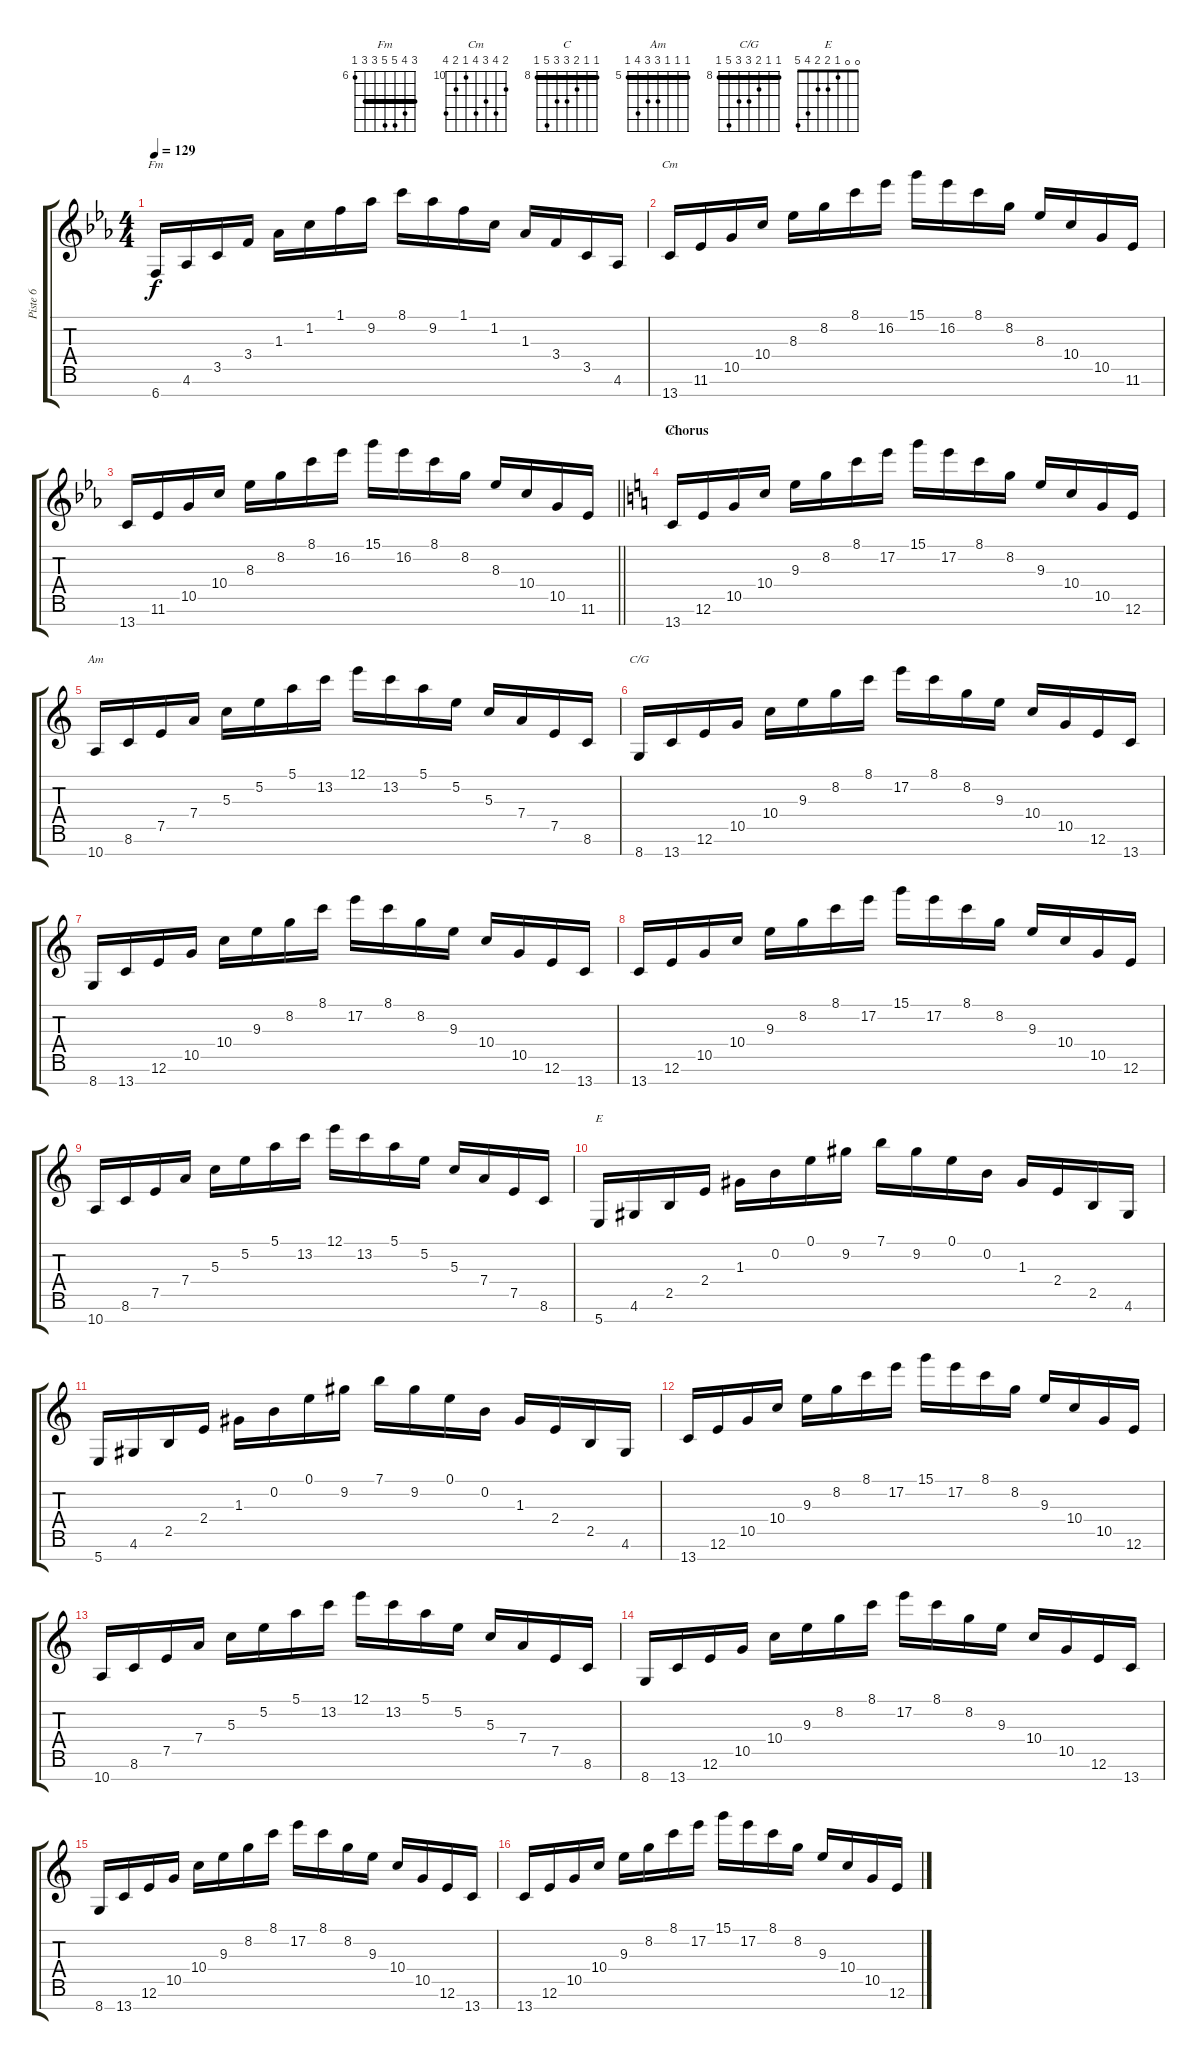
\track ("Piste 6" "Piste 6") {instrument stringensemble1}
\staff {score tabs}
\tuning (E5 B4 G4 D4 A3 E3 B2) {hide}
\chord ("Fm" 8 9 10 10 8 8 6) {firstfret 6 barre 8}
\chord ("Cm" 11 13 12 13 10 11 13) {firstfret 10}
\chord ("C" 8 8 9 10 10 12 8) {firstfret 8 barre 8}
\chord ("Am" 5 5 5 7 7 8 5) {firstfret 5 barre 5}
\chord ("C/G" 8 8 9 10 10 12 8) {firstfret 8 barre 8}
\chord ("E" 0 0 1 2 2 4 5)
\ts (4 4)
\tempo 129
\clef g2
\ks eb
6.7.16{ch "Fm" dy f} 4.6.16 3.5.16 3.4.16 1.3.16 1.2.16 1.1.16 9.2.16 8.1.16 9.2.16 1.1.16 1.2.16 1.3.16 3.4.16 3.5.16 4.6.16 |
13.7.16{ch "Cm"} 11.6.16 10.5.16 10.4.16 8.3.16 8.2.16 8.1.16 16.2.16 15.1.16 16.2.16 8.1.16 8.2.16 8.3.16 10.4.16 10.5.16 11.6.16 |
\barLineRight lightlight
13.7.16 11.6.16 10.5.16 10.4.16 8.3.16 8.2.16 8.1.16 16.2.16 15.1.16 16.2.16 8.1.16 8.2.16 8.3.16 10.4.16 10.5.16 11.6.16 |
\section ("" "Chorus")
\ks c
13.7.16{ch "C"} 12.6.16 10.5.16 10.4.16 9.3.16 8.2.16 8.1.16 17.2.16 15.1.16 17.2.16 8.1.16 8.2.16 9.3.16 10.4.16 10.5.16 12.6.16 |
10.7.16{ch "Am"} 8.6.16 7.5.16 7.4.16 5.3.16 5.2.16 5.1.16 13.2.16 12.1.16 13.2.16 5.1.16 5.2.16 5.3.16 7.4.16 7.5.16 8.6.16 |
8.7.16{ch "C/G"} 13.7.16 12.6.16 10.5.16 10.4.16 9.3.16 8.2.16 8.1.16 17.2.16 8.1.16 8.2.16 9.3.16 10.4.16 10.5.16 12.6.16 13.7.16 |
8.7.16 13.7.16 12.6.16 10.5.16 10.4.16 9.3.16 8.2.16 8.1.16 17.2.16 8.1.16 8.2.16 9.3.16 10.4.16 10.5.16 12.6.16 13.7.16 |
13.7.16 12.6.16 10.5.16 10.4.16 9.3.16 8.2.16 8.1.16 17.2.16 15.1.16 17.2.16 8.1.16 8.2.16 9.3.16 10.4.16 10.5.16 12.6.16 |
10.7.16 8.6.16 7.5.16 7.4.16 5.3.16 5.2.16 5.1.16 13.2.16 12.1.16 13.2.16 5.1.16 5.2.16 5.3.16 7.4.16 7.5.16 8.6.16 |
5.7.16{ch "E"} 4.6.16 2.5.16 2.4.16 1.3.16 0.2.16 0.1.16 9.2.16 7.1.16 9.2.16 0.1.16 0.2.16 1.3.16 2.4.16 2.5.16 4.6.16 |
5.7.16 4.6.16 2.5.16 2.4.16 1.3.16 0.2.16 0.1.16 9.2.16 7.1.16 9.2.16 0.1.16 0.2.16 1.3.16 2.4.16 2.5.16 4.6.16 |
13.7.16 12.6.16 10.5.16 10.4.16 9.3.16 8.2.16 8.1.16 17.2.16 15.1.16 17.2.16 8.1.16 8.2.16 9.3.16 10.4.16 10.5.16 12.6.16 |
10.7.16 8.6.16 7.5.16 7.4.16 5.3.16 5.2.16 5.1.16 13.2.16 12.1.16 13.2.16 5.1.16 5.2.16 5.3.16 7.4.16 7.5.16 8.6.16 |
8.7.16 13.7.16 12.6.16 10.5.16 10.4.16 9.3.16 8.2.16 8.1.16 17.2.16 8.1.16 8.2.16 9.3.16 10.4.16 10.5.16 12.6.16 13.7.16 |
8.7.16 13.7.16 12.6.16 10.5.16 10.4.16 9.3.16 8.2.16 8.1.16 17.2.16 8.1.16 8.2.16 9.3.16 10.4.16 10.5.16 12.6.16 13.7.16 |
13.7.16 12.6.16 10.5.16 10.4.16 9.3.16 8.2.16 8.1.16 17.2.16 15.1.16 17.2.16 8.1.16 8.2.16 9.3.16 10.4.16 10.5.16 12.6.16
